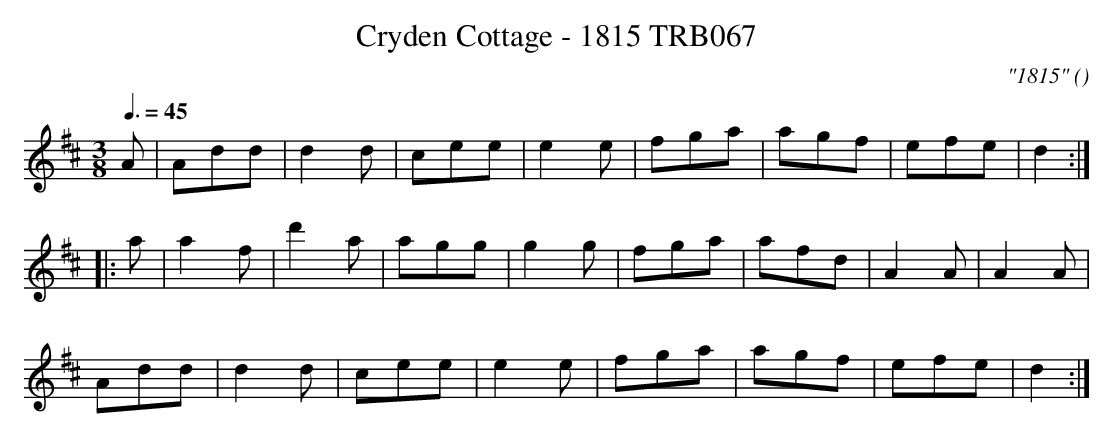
X:1
T:Cryden Cottage - 1815 TRB067
Q:3/8=45
L:1/8
M:3/8
C:"1815"
O:
K:D
A | Add | d2 d | cee | e2 e | fga | agf | efe | d2 :|
|:a | a2 f | d'2 a | agg | g2 g | fga | afd | A2 A | A2 A |
Add | d2 d | cee | e2 e | fga | agf | efe | d2 :|
